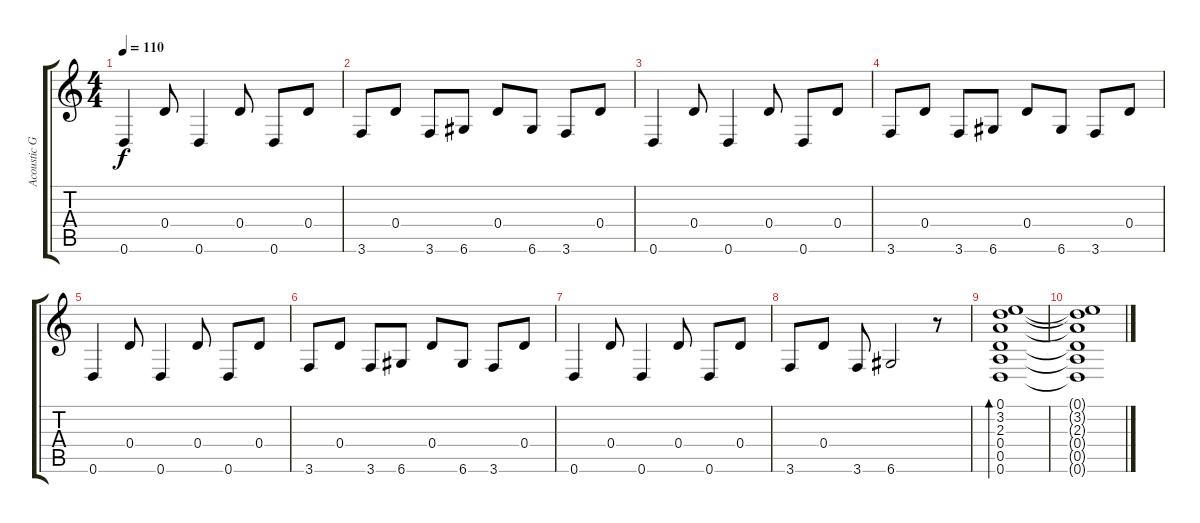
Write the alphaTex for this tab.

\track ("Acoustic Guitar - 12 String" "Acoustic G") {instrument acousticguitarsteel}
\staff {score tabs}
\tuning (E4 B3 G3 D3 A2 D2) {hide}
\ts (4 4)
\tempo 110
\clef g2
\ks c
0.6.4{dy f} 0.4.8 0.6.4 0.4.8 0.6.8 0.4.8 |
3.6.8 0.4.8 3.6.8 6.6.8 0.4.8 6.6.8 3.6.8 0.4.8 |
0.6.4 0.4.8 0.6.4 0.4.8 0.6.8 0.4.8 |
3.6.8 0.4.8 3.6.8 6.6.8 0.4.8 6.6.8 3.6.8 0.4.8 |
0.6.4 0.4.8 0.6.4 0.4.8 0.6.8 0.4.8 |
3.6.8 0.4.8 3.6.8 6.6.8 0.4.8 6.6.8 3.6.8 0.4.8 |
0.6.4 0.4.8 0.6.4 0.4.8 0.6.8 0.4.8 |
3.6.8 0.4.8 3.6.8 6.6.2 r.8 |
(0.1 3.2 2.3 0.4 0.5 0.6).1{bd 240} |
(0.1{t} 3.2{t} 2.3{t} 0.4{t} 0.5{t} 0.6{t}).1
